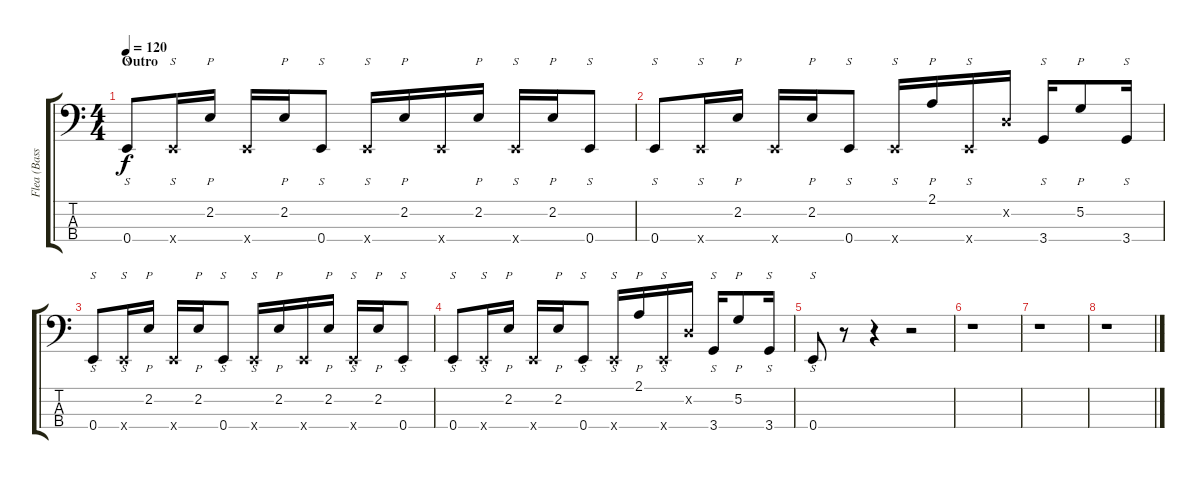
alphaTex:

\track ("Flea (Bass)" "Flea (Bass") {instrument slapbass1}
\staff {score tabs}
\tuning (G2 D2 A1 E1) {hide}
\ts (4 4)
\section ("" "Outro")
\tempo 120
\clef f4
\ks c
0.4.8{s dy f} 0.4{x}.16{s} 2.2.16{p} 0.4{x}.16 2.2.16{p} 0.4.8{s} 0.4{x}.16{s} 2.2.16{p} 0.4{x}.16 2.2.16{p} 0.4{x}.16{s} 2.2.16{p} 0.4.8{s} |
0.4.8{s} 0.4{x}.16{s} 2.2.16{p} 0.4{x}.16 2.2.16{p} 0.4.8{s} 0.4{x}.16{s} 2.1.16{p} 0.4{x}.16{s} 0.2{x}.16 3.4.16{s} 5.2.8{p} 3.4.16{s} |
0.4.8{s} 0.4{x}.16{s} 2.2.16{p} 0.4{x}.16 2.2.16{p} 0.4.8{s} 0.4{x}.16{s} 2.2.16{p} 0.4{x}.16 2.2.16{p} 0.4{x}.16{s} 2.2.16{p} 0.4.8{s} |
0.4.8{s} 0.4{x}.16{s} 2.2.16{p} 0.4{x}.16 2.2.16{p} 0.4.8{s} 0.4{x}.16{s} 2.1.16{p} 0.4{x}.16{s} 0.2{x}.16 3.4.16{s} 5.2.8{p} 3.4.16{s} |
0.4.8{s} r.8 r.4 r.2 |
r.1 |
r.1 |
r.1
